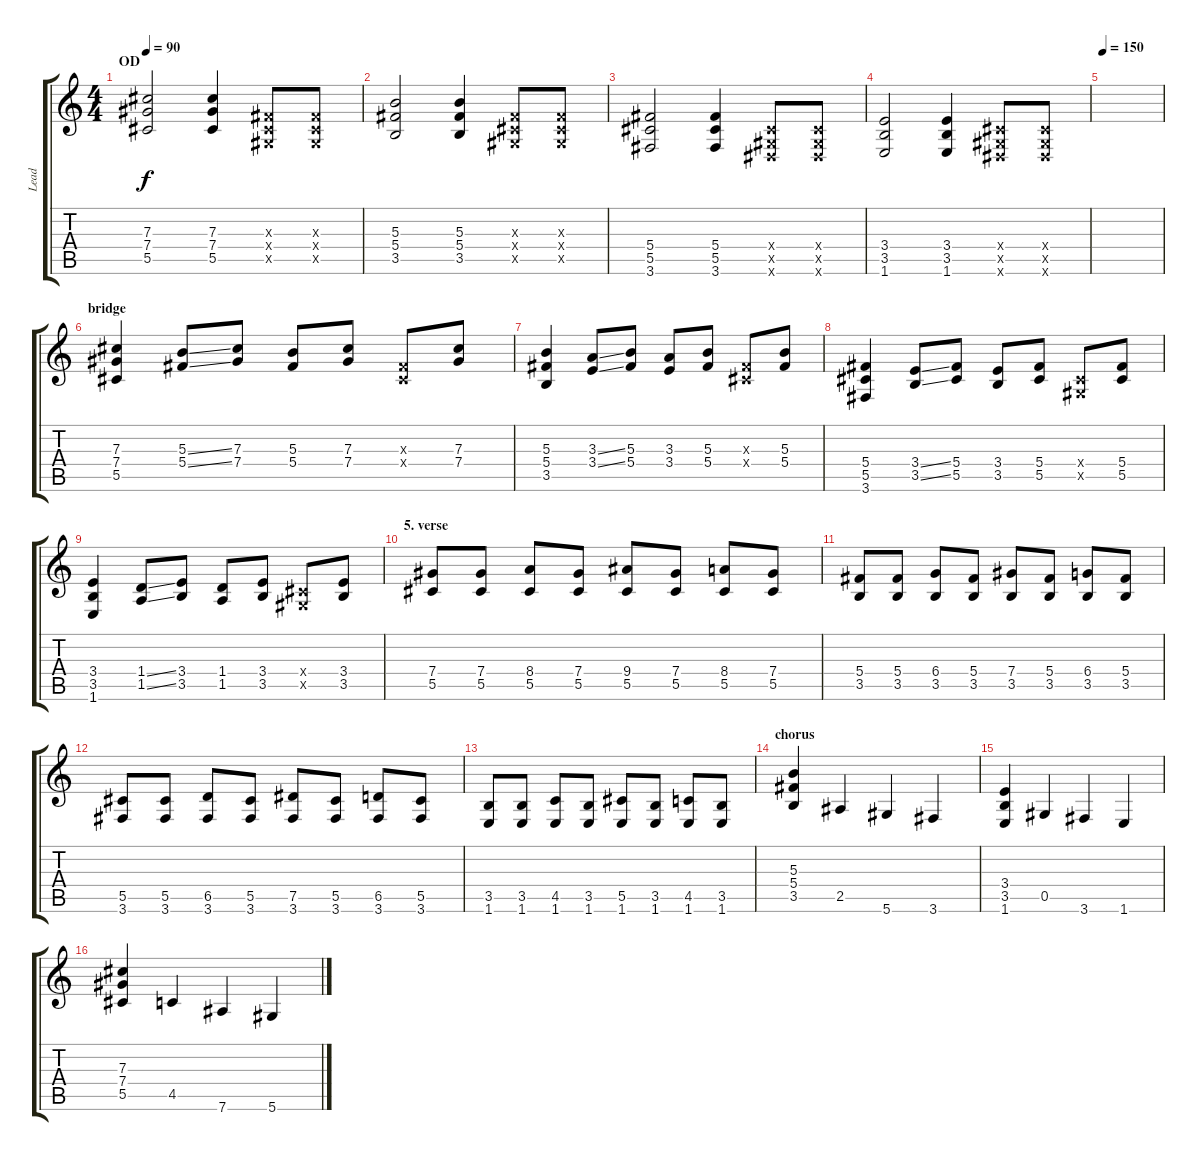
\track ("Lead" "Lead") {instrument overdrivenguitar}
\staff {score tabs}
\tuning (Eb4 Bb3 Gb3 Db3 Ab2 Eb2) {hide}
\ts (4 4)
\section ("" "OD")
\tempo 90
\clef g2
\ks c
(7.3 7.4 5.5).2{dy f instrument overdrivenguitar} (7.3 7.4 5.5).4 (0.3{x} 0.4{x} 0.5{x}).8 (0.3{x} 0.4{x} 0.5{x}).8 |
(5.3 5.4 3.5).2 (5.3 5.4 3.5).4 (0.3{x} 0.4{x} 0.5{x}).8 (0.3{x} 0.4{x} 0.5{x}).8 |
(5.4 5.5 3.6).2 (5.4 5.5 3.6).4 (0.4{x} 0.5{x} 0.6{x}).8 (0.4{x} 0.5{x} 0.6{x}).8 |
(3.4 3.5 1.6).2 (3.4 3.5 1.6).4 (0.4{x} 0.5{x} 0.6{x}).8 (0.4{x} 0.5{x} 0.6{x}).8 |
\tempo 150
|
\section ("" "bridge")
(7.3 7.4 5.5).4 (5.3{ss} 5.4{ss}).8 (7.3 7.4).8 (5.3 5.4).8 (7.3 7.4).8 (0.3{x} 0.4{x}).8 (7.3 7.4).8 |
(5.3 5.4 3.5).4 (3.3{ss} 3.4{ss}).8 (5.3 5.4).8 (3.3 3.4).8 (5.3 5.4).8 (0.3{x} 0.4{x}).8 (5.3 5.4).8 |
(5.4 5.5 3.6).4 (3.4{ss} 3.5{ss}).8 (5.4 5.5).8 (3.4 3.5).8 (5.4 5.5).8 (0.4{x} 0.5{x}).8 (5.4 5.5).8 |
(3.4 3.5 1.6).4 (1.4{ss} 1.5{ss}).8 (3.4 3.5).8 (1.4 1.5).8 (3.4 3.5).8 (0.4{x} 0.5{x}).8 (3.4 3.5).8 |
\section ("" "5. verse")
(7.4 5.5).8 (7.4 5.5).8 (8.4 5.5).8 (7.4 5.5).8 (9.4 5.5).8 (7.4 5.5).8 (8.4 5.5).8 (7.4 5.5).8 |
(5.4 3.5).8 (5.4 3.5).8 (6.4 3.5).8 (5.4 3.5).8 (7.4 3.5).8 (5.4 3.5).8 (6.4 3.5).8 (5.4 3.5).8 |
(5.5 3.6).8 (5.5 3.6).8 (6.5 3.6).8 (5.5 3.6).8 (7.5 3.6).8 (5.5 3.6).8 (6.5 3.6).8 (5.5 3.6).8 |
(3.5 1.6).8 (3.5 1.6).8 (4.5 1.6).8 (3.5 1.6).8 (5.5 1.6).8 (3.5 1.6).8 (4.5 1.6).8 (3.5 1.6).8 |
\section ("" "chorus")
(5.3 5.4 3.5).4 2.5.4 5.6.4 3.6.4 |
(3.4 3.5 1.6).4 0.5.4 3.6.4 1.6.4 |
(7.3 7.4 5.5).4 4.5.4 7.6.4 5.6.4
